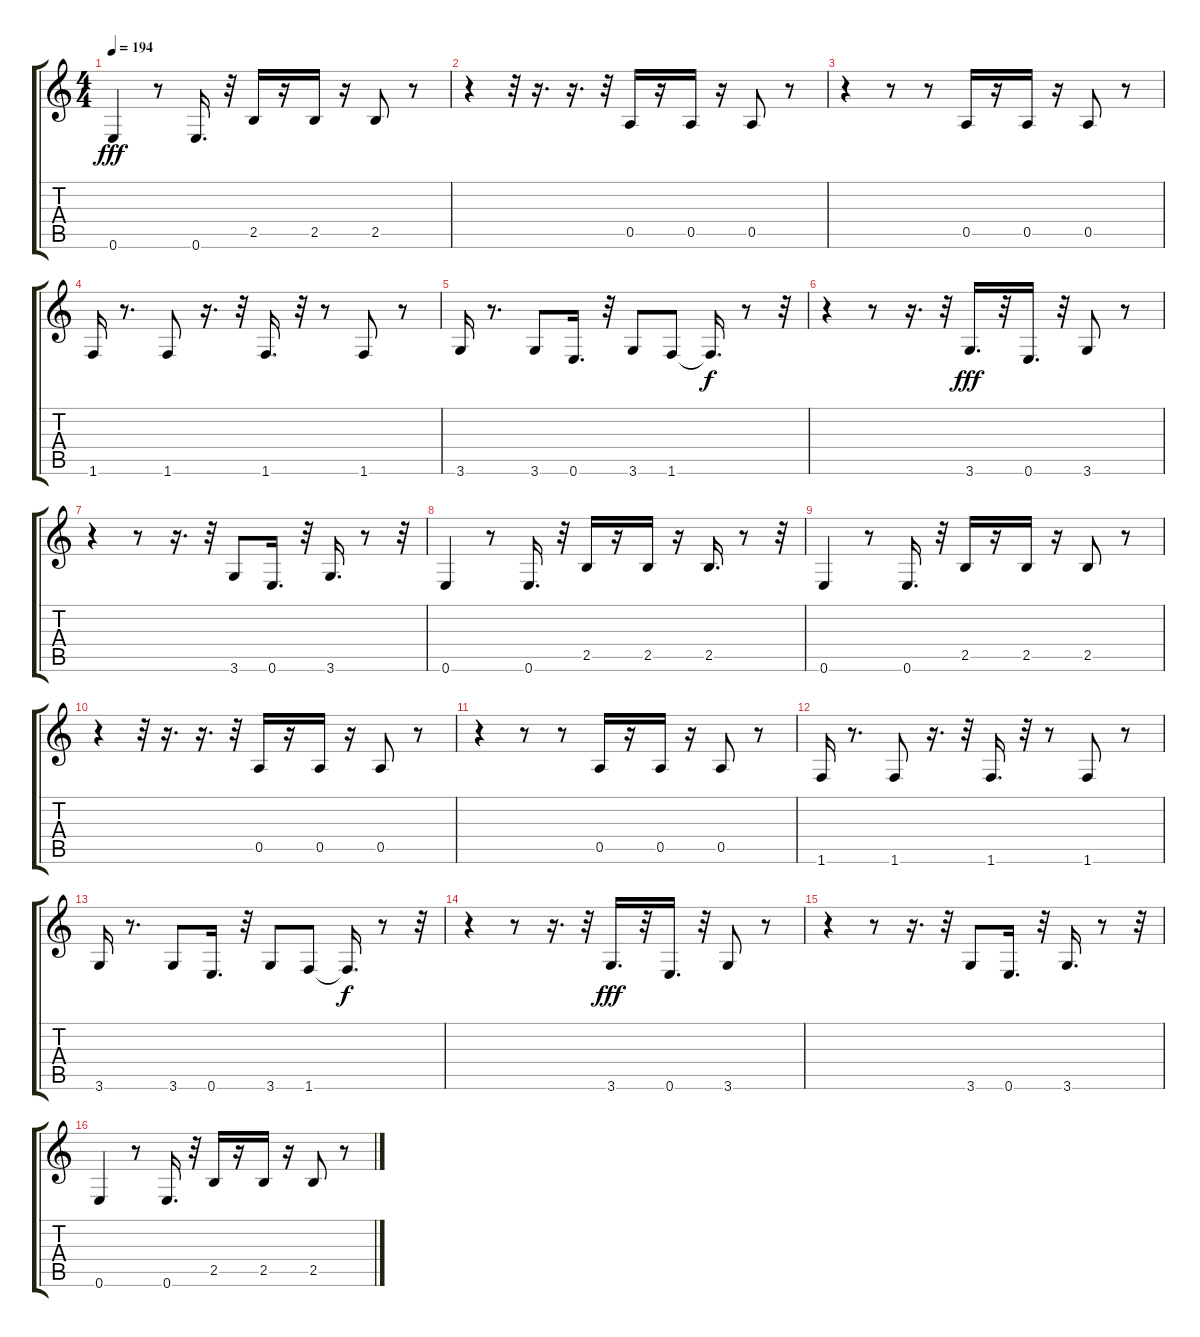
\track "" {instrument electricbassfinger}
\staff {score tabs}
\tuning (E4 B3 G3 D3 A2 E2) {hide}
\ts (4 4)
\tempo 194
\clef g2
\ks c
0.6.4{dy fff} r.8 0.6.16{d} r.32 2.5.16 r.16 2.5.16 r.16 2.5.8 r.8 |
r.4 r.32 r.16{d} r.16{d} r.32 0.5.16 r.16 0.5.16 r.16 0.5.8 r.8 |
r.4 r.8 r.8 0.5.16 r.16 0.5.16 r.16 0.5.8 r.8 |
1.6.16 r.8{d} 1.6.8 r.16{d} r.32 1.6.16{d} r.32 r.8 1.6.8 r.8 |
3.6.16 r.8{d} 3.6.8 0.6.16{d} r.32 3.6.8 1.6.8 1.6{t}.16{d dy f} r.8 r.32 |
r.4 r.8 r.16{d} r.32 3.6.16{d dy fff} r.32 0.6.16{d} r.32 3.6.8 r.8 |
r.4 r.8 r.16{d} r.32 3.6.8 0.6.16{d} r.32 3.6.16{d} r.8 r.32 |
0.6.4 r.8 0.6.16{d} r.32 2.5.16 r.16 2.5.16 r.16 2.5.16{d} r.8 r.32 |
0.6.4 r.8 0.6.16{d} r.32 2.5.16 r.16 2.5.16 r.16 2.5.8 r.8 |
r.4 r.32 r.16{d} r.16{d} r.32 0.5.16 r.16 0.5.16 r.16 0.5.8 r.8 |
r.4 r.8 r.8 0.5.16 r.16 0.5.16 r.16 0.5.8 r.8 |
1.6.16 r.8{d} 1.6.8 r.16{d} r.32 1.6.16{d} r.32 r.8 1.6.8 r.8 |
3.6.16 r.8{d} 3.6.8 0.6.16{d} r.32 3.6.8 1.6.8 1.6{t}.16{d dy f} r.8 r.32 |
r.4 r.8 r.16{d} r.32 3.6.16{d dy fff} r.32 0.6.16{d} r.32 3.6.8 r.8 |
r.4 r.8 r.16{d} r.32 3.6.8 0.6.16{d} r.32 3.6.16{d} r.8 r.32 |
0.6.4 r.8 0.6.16{d} r.32 2.5.16 r.16 2.5.16 r.16 2.5.8 r.8
